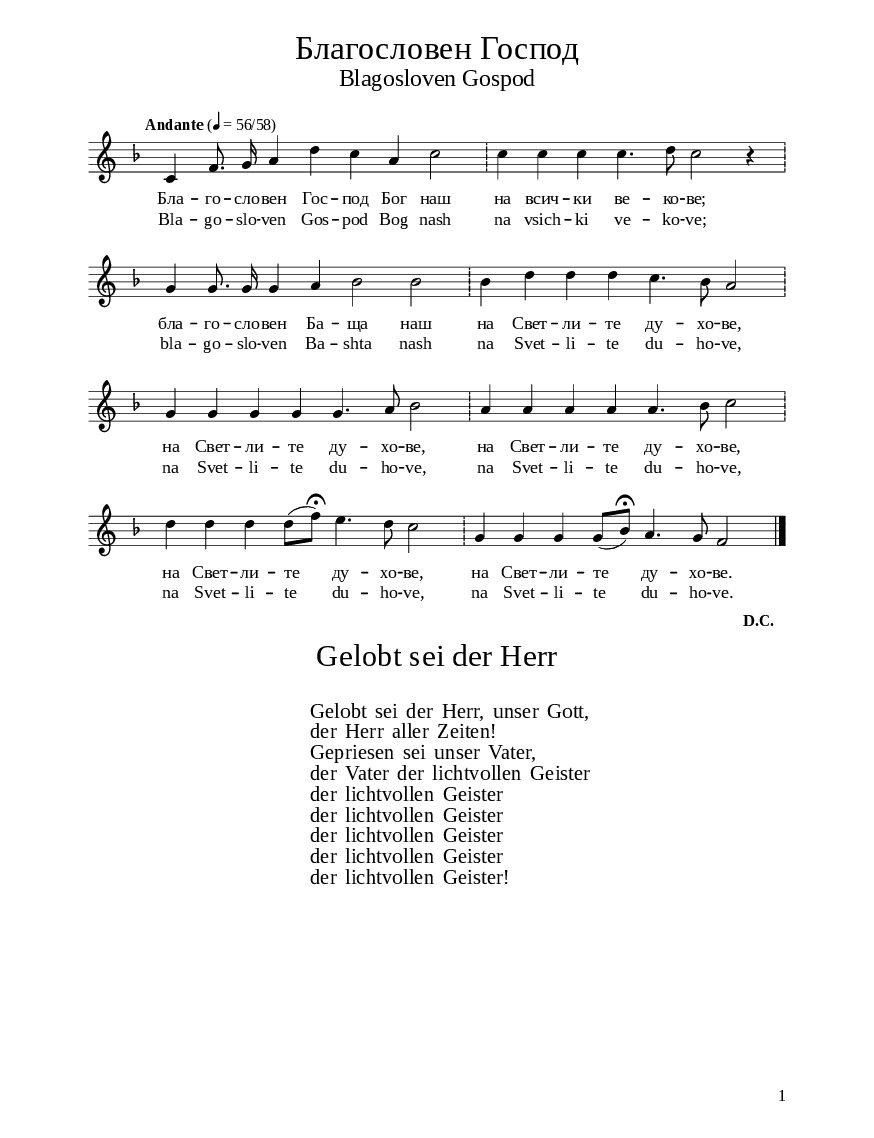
\version "2.22.1"

% include paper part and global functions
\include "include/globals.ily"

\bookpart {
  \include "include/bookpart-paper.ily"
  \score {
    \include "include/score-layout.ily"

    \new Voice \absolute {
      \clef treble
      \omit Score.TimeSignature
      \cadenzaOn % allows custom bar lines
      \key f \major
      \tempoFunc "Andante" 4 "56/58"
      \autoBeamOff
      \autoBeamOff

      c'4 f'8. g'16 a'4 d'' c'' a' c''2 | \bar "!" c''4 c'' c'' c''4. d''8 c''2 r4 | \bar "!" \break
      g'4 g'8. g'16 g'4 a' bes'2 bes' | \bar "!" bes'4 d'' d'' d'' c''4. bes'8 a'2 | \bar "!" \break
      g'4 g' g' g' g'4. a'8 bes'2 | \bar "!" a'4 a' a' a' a'4. bes'8 c''2 | \bar "!" \break
      d''4 d'' d'' d''8 ([f'']) \fermata e''4. d''8 c''2 | \bar "!" g'4 g' g' g'8 ([ bes' ]) \fermata a'4. g'8 f'2 | \bar "|."
    }
    \addlyrics {
      Бла -- го --
      сло -- вен Гос -- под Бог наш на всич -- ки ве
      -- ко -- ве; бла -- го -- сло -- вен Ба -- ща наш
      на Свет -- ли -- те ду -- хо -- ве, на Свет --
      ли -- те ду -- хо -- ве, на Свет -- ли -- те ду
      -- хо -- ве, на Свет -- ли -- те ду -- хо -- ве,
      на Свет -- ли -- те ду -- хо -- ве.}
      \addlyrics {
        Bla -- go --
        slo -- ven Gos -- pod Bog nash na vsich -- ki ve
        -- ko -- ve; bla -- go -- slo -- ven Ba -- shta nash
        na Svet -- li -- te du -- ho -- ve, na Svet --
        li -- te du -- ho -- ve, na Svet -- li -- te du
        -- ho -- ve, na Svet -- li -- te du -- ho -- ve,
        na Svet -- li -- te du -- ho -- ve.
      }

      \header {
        title = \titleFunc "Благословен Господ" "Blagosloven Gospod"
      }

      \midi{}

    } % score

    \markup \dc-one "D.C."

    % include foreign translation(s) of the song
    \version "2.20.0"

\markup \fill-line { \fontsize #6 "Gelobt sei der Herr" }
\markup \null
\markup \null
\markup \fontsize #+2.5 {
    \hspace #20
    \override #'(baseline-skip . 2)
    \column {
     \line { "   " }
       
\line { " "Gelobt sei der Herr, unser Gott,}

\line { " "der Herr aller Zeiten!}

\line { " "Gepriesen sei unser Vater,}

\line { " "der Vater der lichtvollen Geister}

\line { " "der lichtvollen Geister}

\line { " "der lichtvollen Geister}

\line { " "der lichtvollen Geister}

\line { " "der lichtvollen Geister}

\line { " "der lichtvollen Geister!}
                 
  }
}


  } % bookpart
